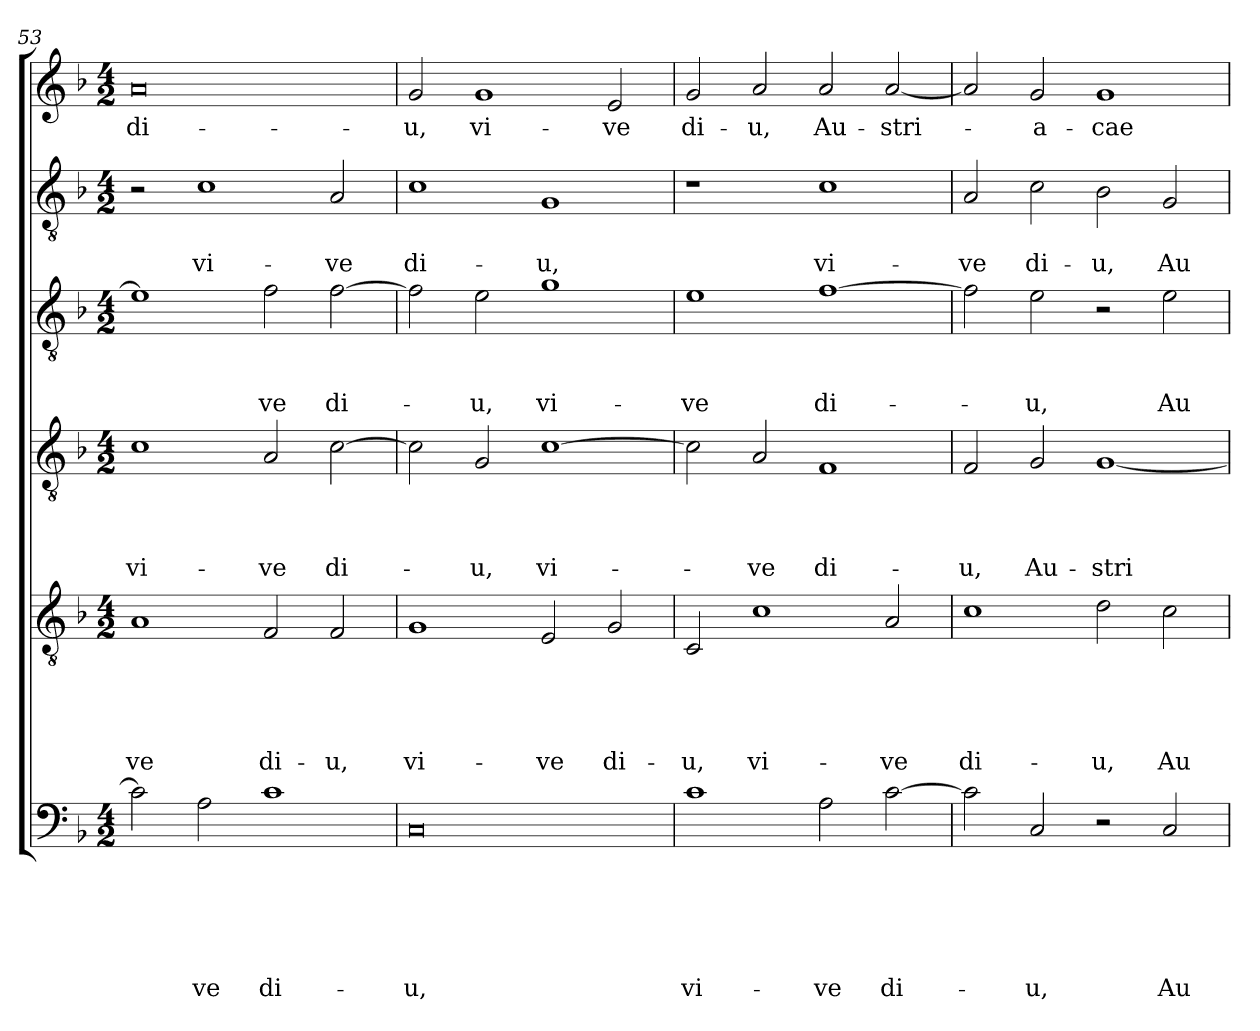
**kern	**text	**text	**text	**text	**text	**text	**kern	**text	**text	**text	**text	**text	**kern	**text	**text	**text	**text	**kern	**text	**text	**text	**kern	**text	**text	**kern	**text
*part6	*part6	*part6	*part6	*part6	*part6	*part6	*part5	*part5	*part5	*part5	*part5	*part5	*part4	*part4	*part4	*part4	*part4	*part3	*part3	*part3	*part3	*part2	*part2	*part2	*part1	*part1
*staff6	*staff6	*staff6	*staff6	*staff6	*staff6	*staff6	*staff5	*staff5	*staff5	*staff5	*staff5	*staff5	*staff4	*staff4	*staff4	*staff4	*staff4	*staff3	*staff3	*staff3	*staff3	*staff2	*staff2	*staff2	*staff1	*staff1
*clefF4	*	*	*	*	*	*	*clefGv2	*	*	*	*	*	*clefGv2	*	*	*	*	*clefGv2	*	*	*	*clefGv2	*	*	*clefG2	*
*k[b-]	*	*	*	*	*	*	*k[b-]	*	*	*	*	*	*k[b-]	*	*	*	*	*k[b-]	*	*	*	*k[b-]	*	*	*k[b-]	*
*F:	*	*	*	*	*	*	*F:	*	*	*	*	*	*F:	*	*	*	*	*F:	*	*	*	*F:	*	*	*F:	*
*M4/2	*	*	*	*	*	*	*M4/2	*	*	*	*	*	*M4/2	*	*	*	*	*M4/2	*	*	*	*M4/2	*	*	*M4/2	*
=53	=53	=53	=53	=53	=53	=53	=53	=53	=53	=53	=53	=53	=53	=53	=53	=53	=53	=53	=53	=53	=53	=53	=53	=53	=53	=53
!	!	!	!	!	!	!	!	!	!	!	!	!LO:LY:b	!	!	!	!	!LO:LY:b	!	!	!	!	!	!	!	!	!LO:LY:b
2c\]	.	.	.	.	.	.	1A	.	.	.	.	-ve	1c	.	.	.	vi-	1e]	.	.	.	2r	.	.	0a	di-
!	!	!	!	!	!	!LO:LY:b	!	!	!	!	!	!	!	!	!	!	!	!	!	!	!	!	!	!LO:LY:b	!	!
2A\	.	.	.	.	.	-ve	.	.	.	.	.	.	.	.	.	.	.	.	.	.	.	1c	.	vi-	.	.
!	!	!	!	!	!	!LO:LY:b	!	!	!	!	!	!LO:LY:b	!	!	!	!	!LO:LY:b	!	!	!	!LO:LY:b	!	!	!	!	!
1c	.	.	.	.	.	di-	2F/	.	.	.	.	di-	2A/	.	.	.	-ve	2f\	.	.	-ve	.	.	.	.	.
!	!	!	!	!	!	!	!	!	!	!	!	!LO:LY:b	!	!	!	!	!LO:LY:b	!	!	!	!LO:LY:b	!	!	!LO:LY:b	!	!
.	.	.	.	.	.	.	2F/	.	.	.	.	-u,	[2c\	.	.	.	di-	[2f\	.	.	di-	2A/	.	-ve	.	.
=54	=54	=54	=54	=54	=54	=54	=54	=54	=54	=54	=54	=54	=54	=54	=54	=54	=54	=54	=54	=54	=54	=54	=54	=54	=54	=54
!	!	!	!	!	!	!LO:LY:b	!	!	!	!	!	!LO:LY:b	!	!	!	!	!	!	!	!	!	!	!	!LO:LY:b	!	!LO:LY:b
0C	.	.	.	.	.	-u,	1G	.	.	.	.	vi-	2c\]	.	.	.	.	2f\]	.	.	.	1c	.	di-	2g/	-u,
!	!	!	!	!	!	!	!	!	!	!	!	!	!	!	!	!	!LO:LY:b	!	!	!	!LO:LY:b	!	!	!	!	!LO:LY:b
.	.	.	.	.	.	.	.	.	.	.	.	.	2G/	.	.	.	-u,	2e\	.	.	-u,	.	.	.	1g	vi-
!	!	!	!	!	!	!	!	!	!	!	!	!LO:LY:b	!	!	!	!	!LO:LY:b	!	!	!	!LO:LY:b	!	!	!LO:LY:b	!	!
.	.	.	.	.	.	.	2E/	.	.	.	.	-ve	[1c	.	.	.	vi-	1g	.	.	vi-	1G	.	-u,	.	.
!	!	!	!	!	!	!	!	!	!	!	!	!LO:LY:b	!	!	!	!	!	!	!	!	!	!	!	!	!	!LO:LY:b
.	.	.	.	.	.	.	2G/	.	.	.	.	di-	.	.	.	.	.	.	.	.	.	.	.	.	2e/	-ve
=55	=55	=55	=55	=55	=55	=55	=55	=55	=55	=55	=55	=55	=55	=55	=55	=55	=55	=55	=55	=55	=55	=55	=55	=55	=55	=55
!	!	!	!	!	!	!LO:LY:b	!	!	!	!	!	!LO:LY:b	!	!	!	!	!	!	!	!	!LO:LY:b	!	!	!	!	!LO:LY:b
1c	.	.	.	.	.	vi-	2C/	.	.	.	.	-u,	2c\]	.	.	.	.	1e	.	.	-ve	1r	.	.	2g/	di-
!	!	!	!	!	!	!	!	!	!	!	!	!LO:LY:b	!	!	!	!	!LO:LY:b	!	!	!	!	!	!	!	!	!LO:LY:b
.	.	.	.	.	.	.	1c	.	.	.	.	vi-	2A/	.	.	.	-ve	.	.	.	.	.	.	.	2a/	-u,
!	!	!	!	!	!	!LO:LY:b	!	!	!	!	!	!	!	!	!	!	!LO:LY:b	!	!	!	!LO:LY:b	!	!	!LO:LY:b	!	!LO:LY:b
2A\	.	.	.	.	.	-ve	.	.	.	.	.	.	1F	.	.	.	di-	[1f	.	.	di-	1c	.	vi-	2a/	Au-
!	!	!	!	!	!	!LO:LY:b	!	!	!	!	!	!LO:LY:b	!	!	!	!	!	!	!	!	!	!	!	!	!	!LO:LY:b
[2c\	.	.	.	.	.	di-	2A/	.	.	.	.	-ve	.	.	.	.	.	.	.	.	.	.	.	.	[2a/	-stri-
=56	=56	=56	=56	=56	=56	=56	=56	=56	=56	=56	=56	=56	=56	=56	=56	=56	=56	=56	=56	=56	=56	=56	=56	=56	=56	=56
!	!	!	!	!	!	!	!	!	!	!	!	!LO:LY:b	!	!	!	!	!LO:LY:b	!	!	!	!	!	!	!LO:LY:b	!	!
2c\]	.	.	.	.	.	.	1c	.	.	.	.	di-	2F/	.	.	.	-u,	2f\]	.	.	.	2A/	.	-ve	2a/]	.
!	!	!	!	!	!	!LO:LY:b	!	!	!	!	!	!	!	!	!	!	!LO:LY:b	!	!	!	!LO:LY:b	!	!	!LO:LY:b	!	!LO:LY:b
2C/	.	.	.	.	.	-u,	.	.	.	.	.	.	2G/	.	.	.	Au-	2e\	.	.	-u,	2c\	.	di-	2g/	-a-
!	!	!	!	!	!	!	!	!	!	!	!	!LO:LY:b	!	!	!	!	!LO:LY:b	!	!	!	!	!	!	!LO:LY:b	!	!LO:LY:b
2r	.	.	.	.	.	.	2d\	.	.	.	.	-u,	[1G	.	.	.	-stri-	2r	.	.	.	2B-\	.	-u,	1g	-cae
!	!	!	!	!	!	!LO:LY:b	!	!	!	!	!	!LO:LY:b	!	!	!	!	!	!	!	!	!LO:LY:b	!	!	!LO:LY:b	!	!
2C/	.	.	.	.	.	Au-	2c\	.	.	.	.	Au-	.	.	.	.	.	2e\	.	.	Au-	2G/	.	Au-	.	.
=	=	=	=	=	=	=	=	=	=	=	=	=	=	=	=	=	=	=	=	=	=	=	=	=	=	=
*-	*-	*-	*-	*-	*-	*-	*-	*-	*-	*-	*-	*-	*-	*-	*-	*-	*-	*-	*-	*-	*-	*-	*-	*-	*-	*-
